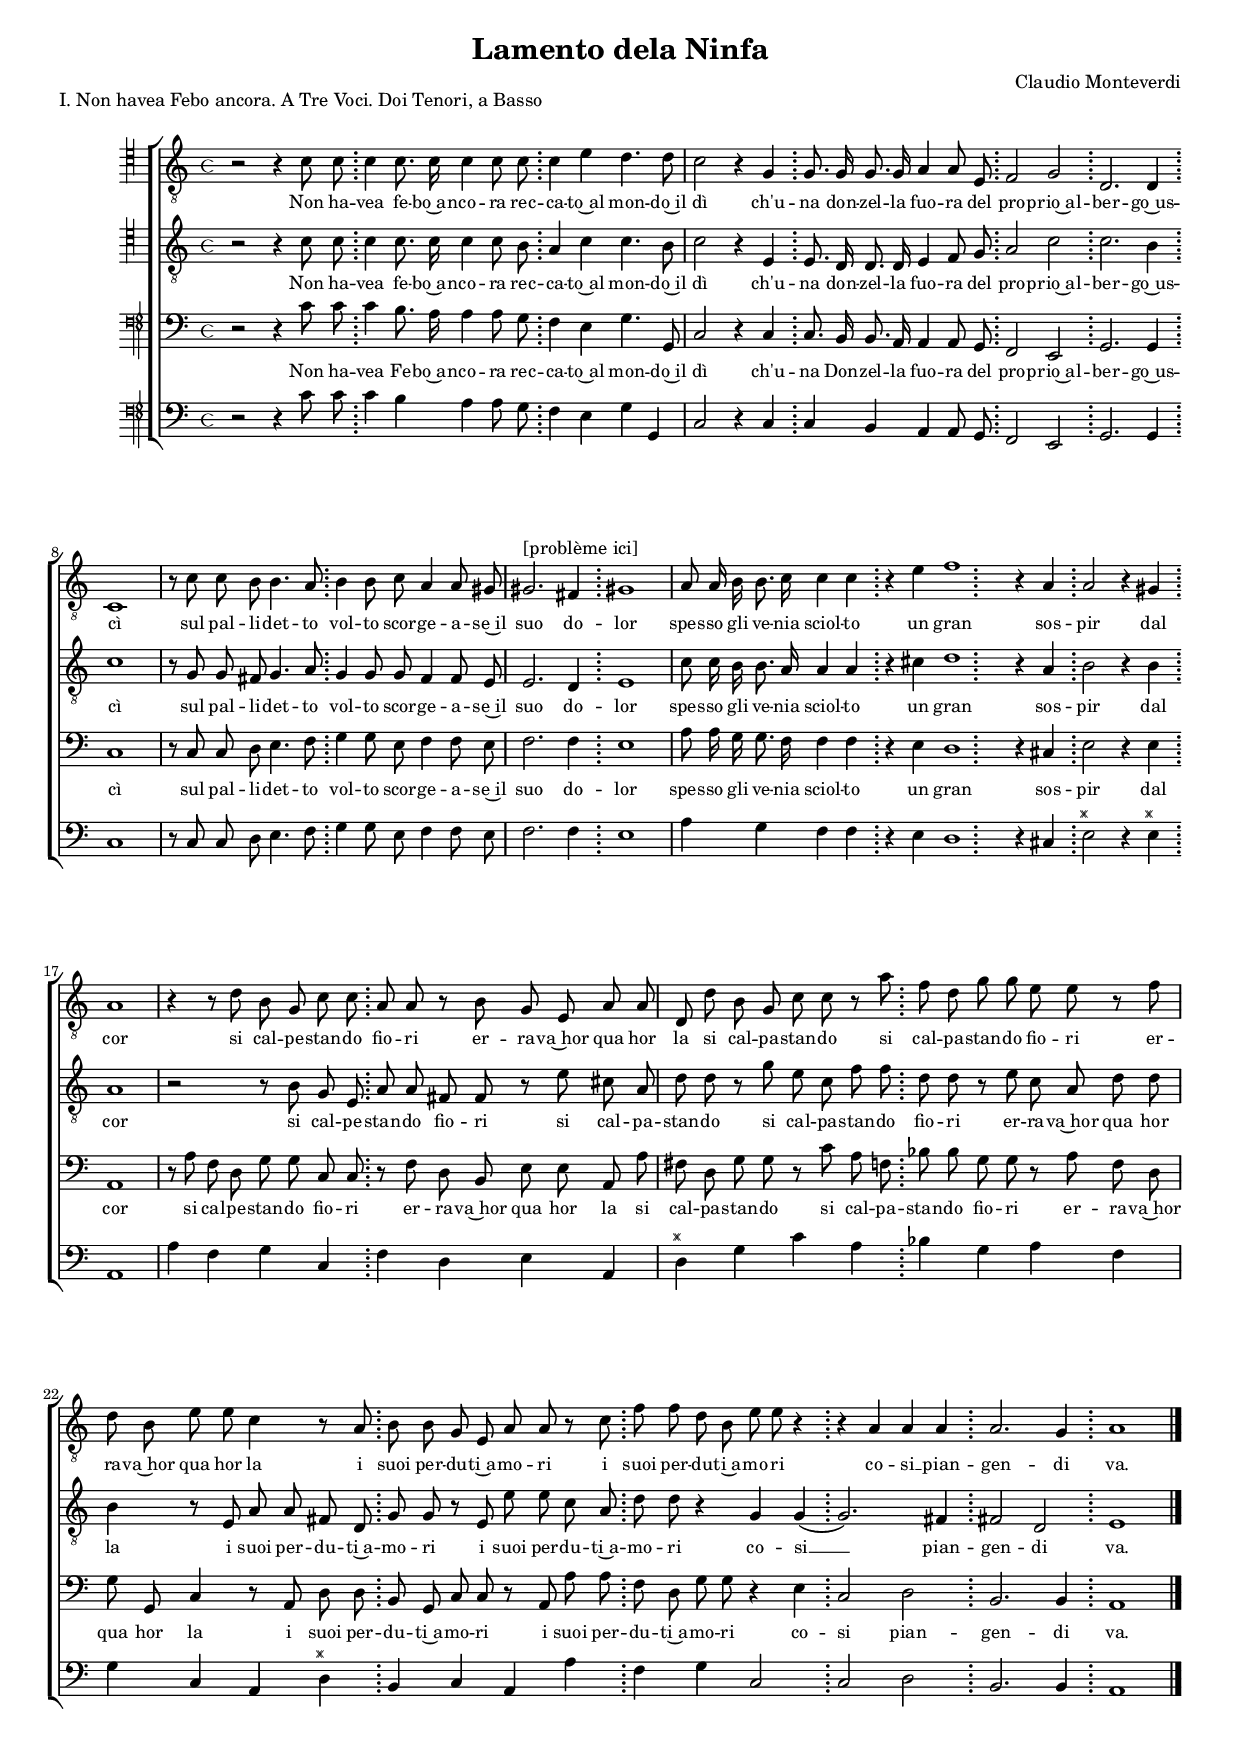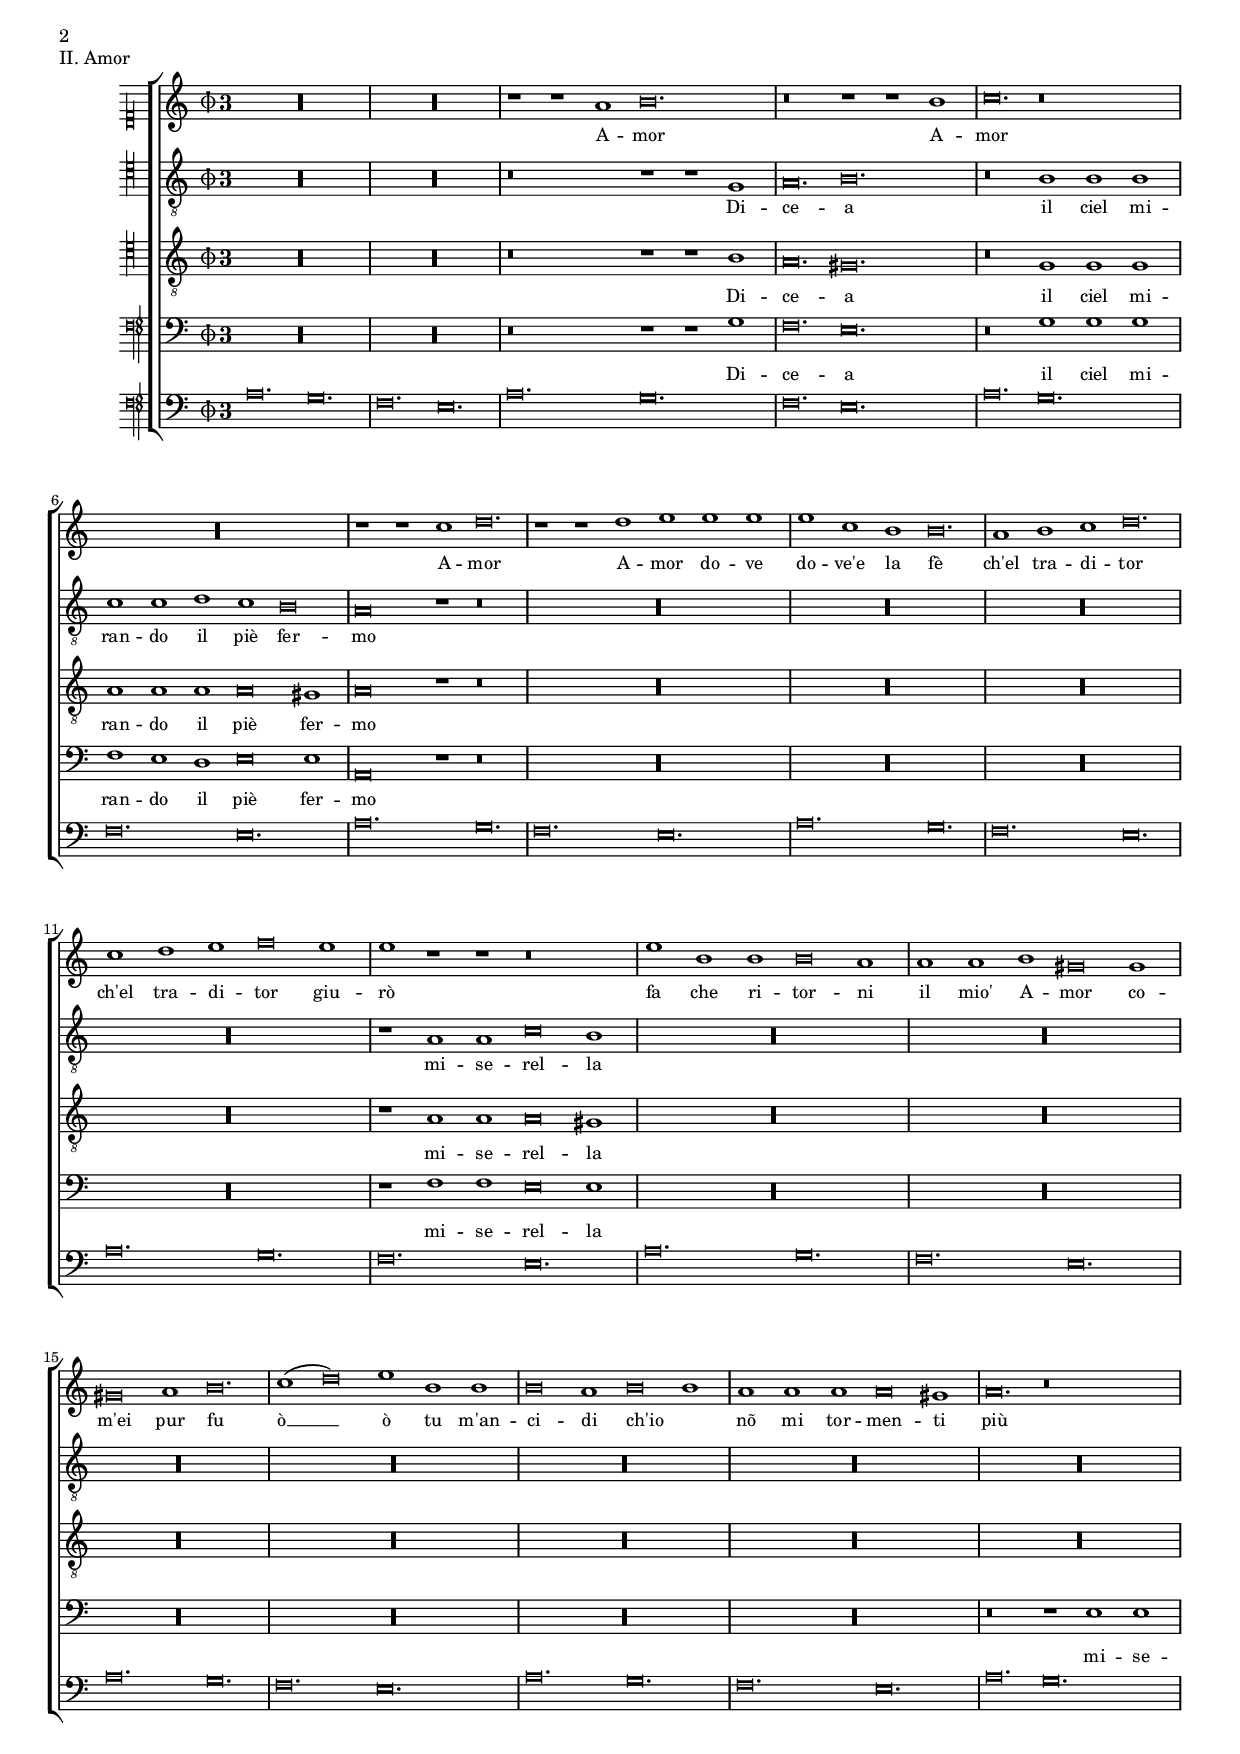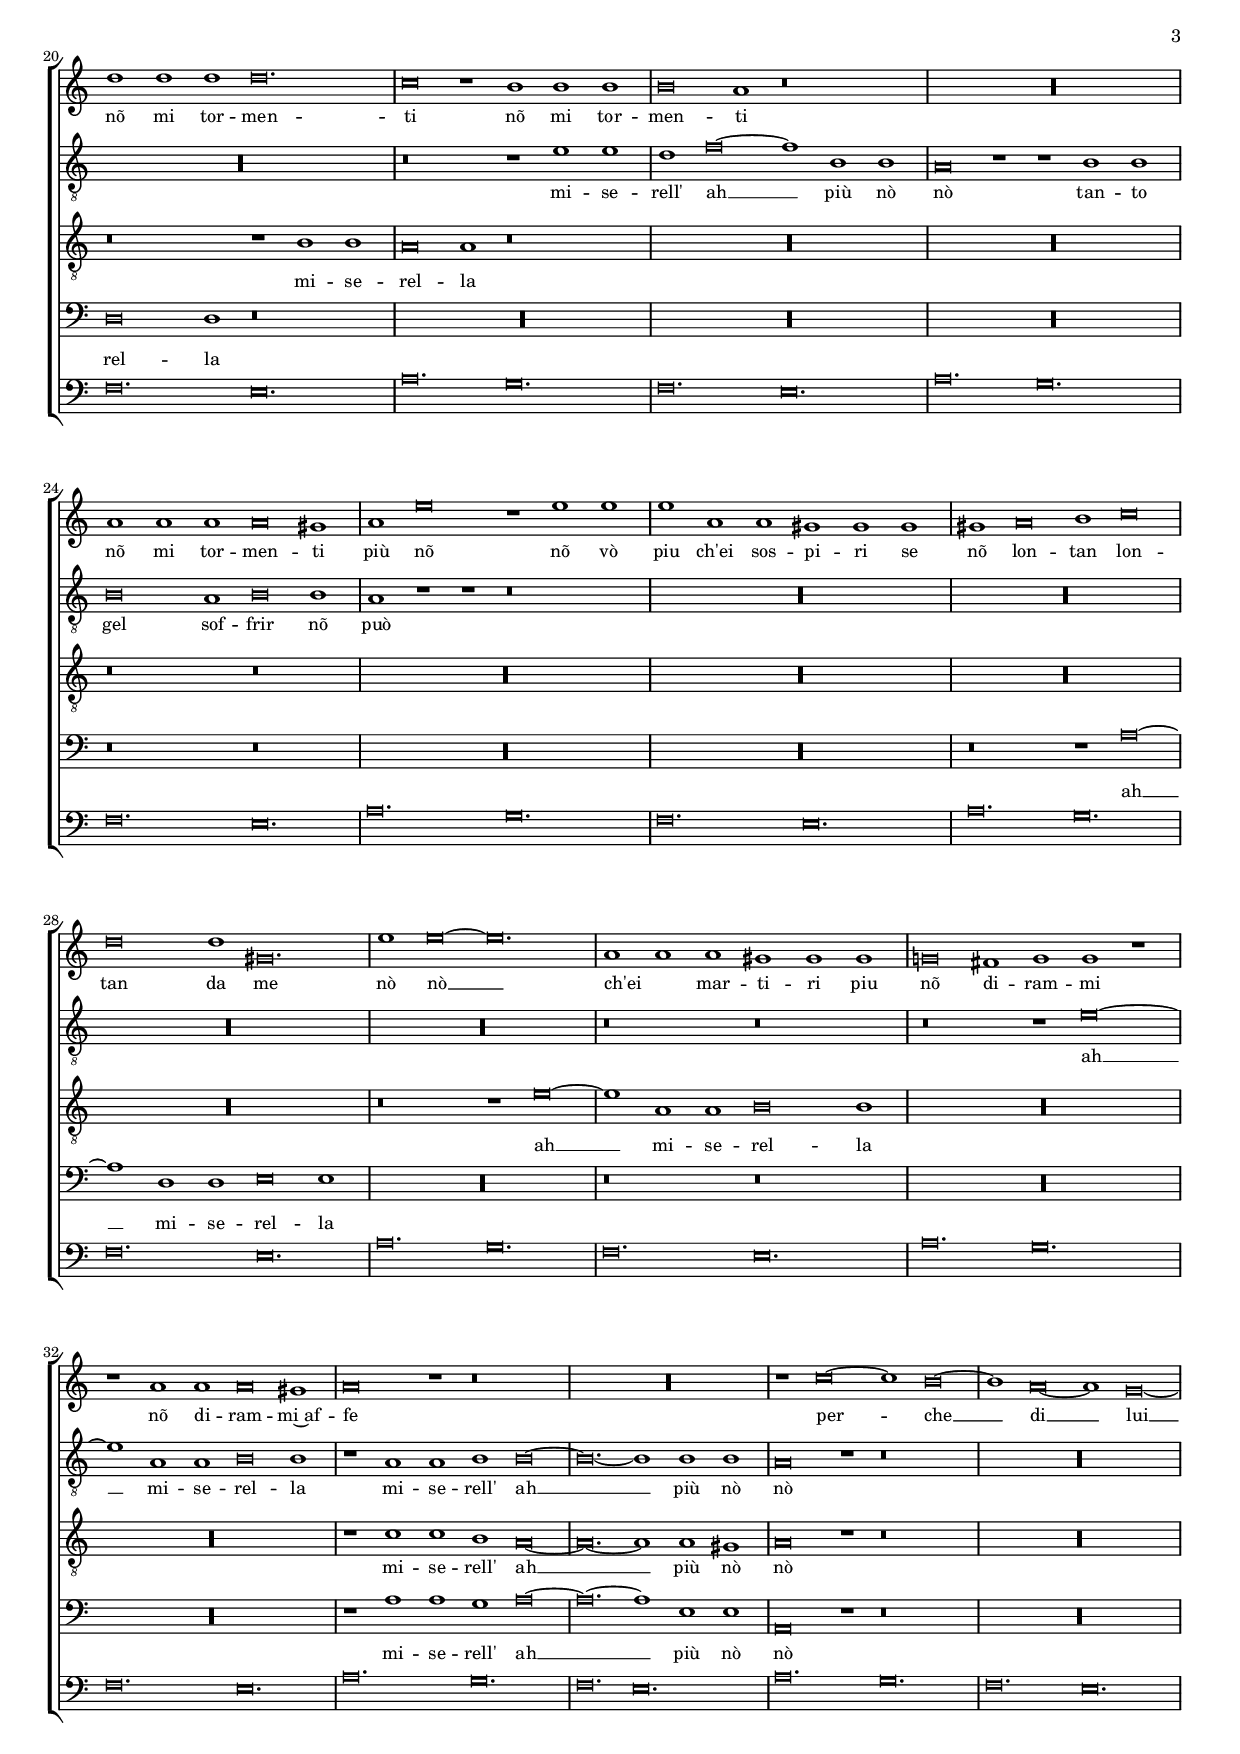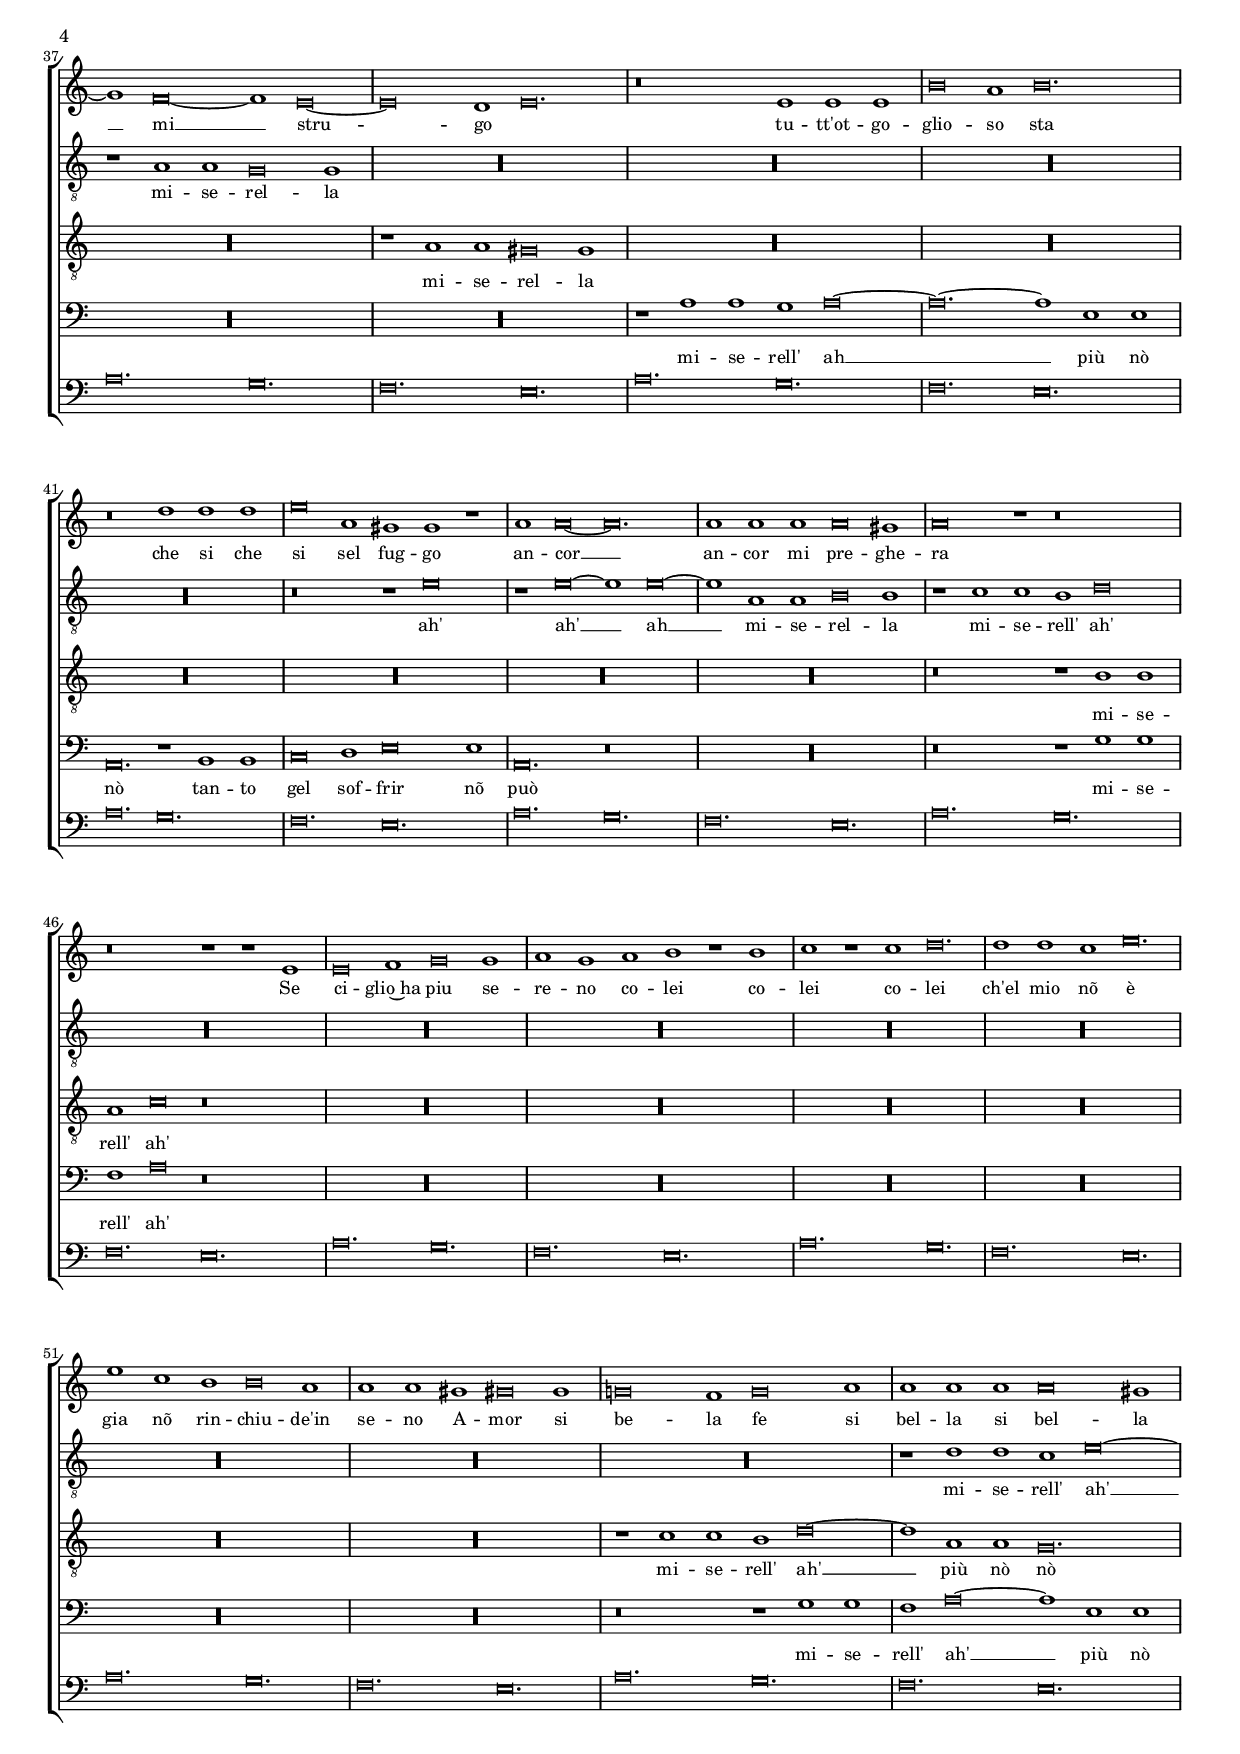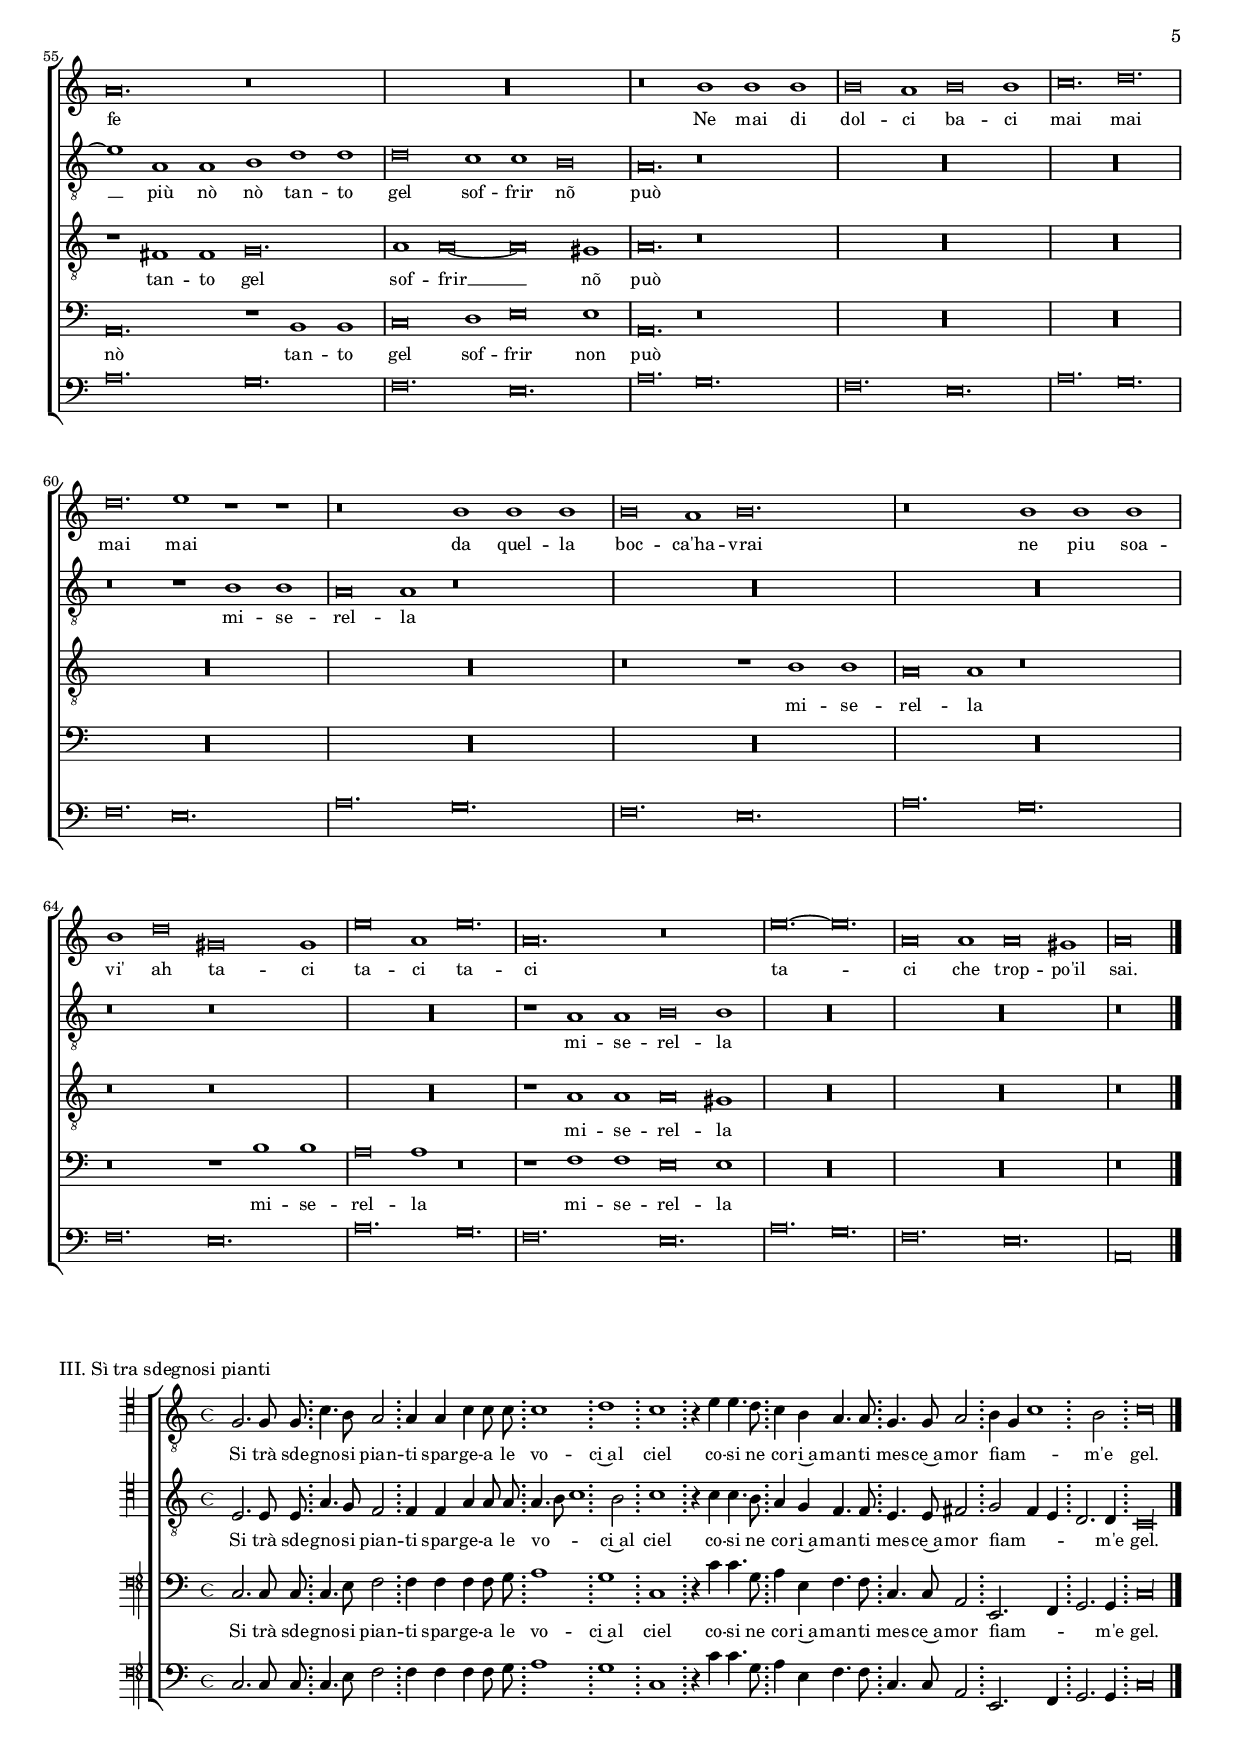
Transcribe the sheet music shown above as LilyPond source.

#(ly:set-option 'urtext #f)
\layout { indent = 17\mm incipit-width = #7 }
#(set-global-staff-size 16)
\include "italiano.ly"

#(ly:set-option 'ancient-alteration (eqv? #t (ly:get-option 'urtext)))
#(ly:set-option 'ancient-style (eqv? #t (ly:get-option 'urtext)))
#(ly:set-option 'non-incipit (eqv? #t (ly:get-option 'urtext)))

\include "../../common/clef-key.ily"
\include "../../common/alterations.ily"

urtext =
#(define-music-function (parser location music) (ly:music?)
   (if (eqv? #t (ly:get-option 'urtext))
       music
       (make-music 'Music 'void #t)))

modified =
#(define-music-function (parser location music) (ly:music?)
   (if (eqv? #t (ly:get-option 'urtext))
       (make-music 'Music 'void #t)
       music))

ligature =
 #(define-music-function (parser location music) (ly:music?)
    (if (eqv? #t (ly:get-option 'urtext))
        #{ \override NoteHead #'style = #'blackpetrucci
           $music
           \revert NoteHead #'style #}
        music))

doubleBreve = {
  \once\override NoteHead #'stencil = 
  #(lambda (grob)
     (grob-interpret-markup
      grob
      (markup #:musicglyph "noteheads.sM3ligmensural")))
}

longaUp = {
  \once\override NoteHead #'stencil = 
  #(lambda (grob)
     (grob-interpret-markup
      grob
      (markup #:musicglyph "noteheads.uM2mensural")))
}

sharpMensural = \markup\musicglyph #"accidentals.mensural1"

markBegin =
#(define-music-function (parser location direction mark) (number? markup?)
   #{ 
  \once \override Score . RehearsalMark #'break-visibility = #end-of-line-invisible
  \once \override Score . RehearsalMark #'direction = $direction
  \once \override Score . RehearsalMark #'self-alignment-X = #LEFT
  \once \override Score . RehearsalMark #'font-size = #1
  \mark $mark #})

\layout {
  \context {
    \Voice
    autoBeaming = ##f
  }
  \context {
    \Lyrics
    \override LyricText #'font-size = #0
  }
}


Icontinuo = {
  \clef "petrucci-f4/bass"
  r2 r4 do'8 do' do'4 si la la8 sol fa4 mi sol sol,
  do2 r4 do do si, la, la,8 sol, fa,2 mi,
  sol,2. sol,4 do1
  r8 do do re mi4. fa8 sol4 sol8 mi fa4 fa8 mi
  fa2. fa4 mi1
  la4 sol fa fa
  r4 mi re1 r4 dod mi2^\sharpMensural r4 mi^\sharpMensural la,1
  la4 fa sol do fa re mi la,
  re^\sharpMensural sol do' la sib sol la fa
  sol do la, re^\sharpMensural
  si, do la, la fa sol do2 do re si,2. si,4 la,1
}

ItenoreSecondo = {
  \clef "petrucci-c4/G_8"
  r2 r4 do'8 do' do'4 do'8. do'16 do'4 do'8 si la4 do' do'4. si8
  do'2 r4 mi mi8. re16 re8. re16 mi4 fa8 sol la2 do' do'2. si4
  do'1 r8 sol sol fad sol4. la8 sol4 sol8 sol fa4 fa8 mi mi2. re4 mi1 do'8 do'16 si si8. la16
  la4 la r dod' re'1 r4 la si2 r4 si la1 | r2 r8 si sol mi | la la fad fad
  r8 mi' dod' la | re' re' r sol' mi' do' fa' fa' | re' re' r mi' do' la re' re'
  si4 r8 mi la la fad re sol sol r mi mi' mi' do' la | re' re' r4
  sol sol( sol2.) fad4 fad2 re mi1
}

ItenoreSecondoText = \lyricmode {
  Non ha -- vea fe -- bo~an -- co -- ra
  rec -- ca -- to~al mon -- do~il dì
  ch'u -- na don -- zel -- la fuo -- ra
  del pro -- prio~al -- ber -- go~us -- cì

  sul pal -- li -- det -- to vol -- to
  scor -- ge -- a -- se~il suo do -- lor
  spes -- so gli ve -- nia sciol -- to
  un gran sos -- pir dal cor

  si cal -- pe -- stan -- do fio -- ri
  si cal -- pa -- stan -- do
  si cal -- pa -- stan -- do fio -- ri
  er -- ra -- va~hor qua hor la
  i suoi per -- du -- ti~a -- mo -- ri
  i suoi per -- du -- ti~a -- mo -- ri
  co -- si __ pian -- gen -- di va.
}

ItenorePrimo = {
  \clef "petrucci-c4/G_8"
  r2 r4 do'8 do' do'4 do'8. do'16 do'4 do'8 do' do'4 mi'
  re'4. re'8 do'2 r4 sol sol8. sol16 sol8. sol16 la4 la8 mi fa2
  sol2 re2. re4 do1 r8 do' do' si si4. la8 si4 si8 do' la4 la8 sold sold2.^"[problème ici]" fad4
  sold1 la8 la16 si si8. do'16 do'4 do' r mi' fa'1 r4 la la2 r4 sold la1 r4 r8 re'
  si sol do' do' | la8 la r si sol mi la la re re' si sol do' do' r la'
  fa' re' sol' sol' mi' mi' r fa' | re' si mi' mi' do'4 r8 la si si sol mi
  la la r do' | fa' fa' re' si mi' mi' r4 | r la la la la2. sol4 la1 |
}

ItenorePrimoText = \lyricmode {
  Non ha -- vea fe -- bo~an -- co -- ra
  rec -- ca -- to~al mon -- do~il dì
  ch'u -- na don -- zel -- la fuo -- ra
  del pro -- prio~al -- ber -- go~us -- cì

  sul pal -- li -- det -- to vol -- to
  scor -- ge -- a -- se~il suo do -- lor
  spes -- so gli ve -- nia sciol -- to
  un gran sos -- pir dal cor

  si cal -- pe -- stan -- do fio -- ri
  er -- ra -- va~hor qua hor la
  si cal -- pa -- stan -- do
  si cal -- pa -- stan -- do fio -- ri
  er -- ra -- va~hor qua hor la
  i suoi per -- du -- ti~a -- mo -- ri
  i suoi per -- du -- ti~a -- mo -- ri
  co -- si __ pian -- gen -- di va.
}

IbassoPrimo = {
  \clef "petrucci-f4/bass"
  r2 r4 do'8 do' do'4 si8. la16 la4 la8 sol fa4 mi
  sol4. sol,8 do2 r4 do do8. si,16 si,8. la,16 la,4 la,8 sol,
  fa,2 mi, sol,2. sol,4 do1 r8 do do re mi4. fa8 sol4 sol8 mi fa4 fa8 mi fa2. fa4
  mi1 la8 la16 sol sol8. fa16 fa4 fa r mi re1 r4 dod mi2 r4 mi la,1 | r8 la fa re
  sol sol do do | r8 fa re si, mi mi la, la fad re sol sol
  r8 do' la \urtext\once\set suggestAccidentals = ##t fa | sib sib sol sol r la fa re | sol sol, do4
  r8 la, re re | si, sol, do do r la, la la | fa re sol sol r4 mi
  do2 re si,2. si,4 la,1 |
}

IbassoPrimoText = \lyricmode {
  Non ha -- vea Fe -- bo~an -- co -- ra
  rec -- ca -- to~al mon -- do~il dì
  ch'u -- na Don -- zel -- la fuo -- ra
  del pro -- prio~al -- ber -- go~us -- cì

  sul pal -- li -- det -- to vol -- to
  scor -- ge -- a -- se~il suo do -- lor
  spes -- so gli ve -- nia sciol -- to
  un gran sos -- pir dal cor

  si cal -- pe -- stan -- do fio -- ri
  er -- ra -- va~hor qua hor la
  si cal -- pa -- stan -- do
  si cal -- pa -- stan -- do fio -- ri
  er -- ra -- va~hor qua hor la
  i suoi per -- du -- ti~a -- mo -- ri
  i suoi per -- du -- ti~a -- mo -- ri
  co -- si pian -- gen -- di va.
}

%{
Non havea Febo ancora
recato al mondo il dì,
ch’una donzella fuora
del proprio albergo uscì.

Sul pallidetto volto,
scorgeasi il suo dolor,
spesso gli venia sciolto
un gran sospir dal cor.

Sì calpestando fiori,
errava hor qua, hor là,
i suoi perduti amori
così piangendo va.
%}

IIglobal = {
  \staffStart
  \once\override Staff.TimeSignature #'stencil =
  #(lambda (grob)
     (grob-interpret-markup
      grob
      (markup #:vcenter #:musicglyph "timesig.mensural34" #:vcenter #:musicglyph "three")))
  \time 6/1
  \set Score.tempoWholesPerMinute = #(ly:make-moment 160 1 0 1)
  \tag #'full s\longa.*2
  s\longa.*66 s\breve. \bar "|."
}

IIcanto = {
  \clef "petrucci-c1/treble"
  \tag #'full { R\longa*3/2 | R | }
  r1 r la' si'\breve. |
  r\breve*3/2 r1 r si' |
  do''\breve. r\breve*3/2 |
  %%
  R\longa*3/2 |
  r1 r do'' re''\breve. |
  r1 r re'' mi'' mi'' mi'' |
  mi'' do'' si' si'\breve. |
  la'1 si' do'' re''\breve. |
  do''1 re'' mi'' fa''\breve mi''1 |
  %
  mi'' r r r\breve*3/2 |
  mi''1 si' si' si'\breve la'1 |
  la' la' si' sold'\breve sold'1 |
  sold'\breve la'1 si'\breve. |
  \ligature { do''1( re''\breve) } mi''1 si' si' |
  si'\breve la'1 si'\breve\melisma si'1\melismaEnd |
  %%
  la'1 la' la' la'\breve sold'1 |
  la'\breve. r\breve*3/2 |
  re''1 re'' re'' re''\breve. |
  do''\breve r1 si'1 si' si' |
  si'\breve la'1 r\breve*3/2 |
  R\longa*3/2 |
  la'1 la' la'
  %%
  la'\breve sold'1 |
  \ligature { la'1 mi''\breve } r1 mi''1 mi'' |
  mi'' la' la' sold' sold' sold' |
  \ligature { sold' la'\breve si'1 do''\breve } |
  re'' re''1 sold'\breve. |
  \ligature { mi''1 mi''\breve~ } mi''\breve. |
  la'1 la' la'
  %%
  sold' sold' sold' |
  sol'!\breve fad'1 sol' sol' r |
  r la' la' la'\breve sold'1 |
  la'\breve r1 r\breve*3/2 |
  R\longa*3/2 |
  \ligature {
    r1 do''\breve~ do''1 si'\breve~ |
    si'1 la'\breve~ la'1 sol'\breve~ |
    sol'1 fa'\breve~ fa'1 mi'\breve~ |
    mi' re'1\melisma
  } mi'\breve.\melismaEnd |
  r\breve*3/2 mi'1 mi' mi' |
  si'\breve la'1 si'\breve. |
  r\breve*3/2 re''1 re'' re'' |
  mi''\breve la'1 sold' sold' r |
  \ligature { la' la'\breve~ } la'\breve. |
  %%
  la'1 la' la' la'\breve sold'1 |
  la'\breve r1 r\breve*3/2 |
  r r1 r mi' |
  mi'\breve fa'1 sol'\breve sol'1 |
  la' sol' la' si' r si' |
  do'' r do'' re''\breve. |
  re''1 re'' do'' mi''\breve. |
  %
  mi''1 do'' si' si'\breve la'1 |
  la' la' sold' sold'!\breve sold'1 |
  sol'!\breve fa'1 sol'\breve la'1 |
  la' la' la' la'\breve sold'1 |
  la'\breve. r\breve*3/2 |
  R\longa*3/2 |
  %%
  r\breve*3/2 si'1 si' si' |
  si'\breve la'1 si'\breve si'1 |
  do''\breve. re'' |
  re'' mi''1 r r |
  r\breve*3/2 si'1 si' si' |
  si'\breve la'1 si'\breve. |
  r\breve*3/2 si'1 si' si' |
  si' re''\breve
  %
  sold'\breve sold'1 |
  mi''\breve la'1 mi''\breve. |
  la' r\breve*3/2 |
  mi''\breve.~ mi'' |
  la'\breve la'1 la'\breve sold'1 |
  \urtext\doubleBreve la'\breve*3/2
}

IItenorePrimo = {
  \clef "petrucci-c4/G_8"
  \tag #'full { R\longa*3/2 | R | }
  r\breve*3/2 r1 r sol |
  la\breve. si |
  r\breve*3/2 si1 si si |
  %%
  do'1 do' re' \ligature { do' si\breve } |
  la\breve r1 r\breve*3/2 |
  R\longa*3/2 R R R |
  r1 la la do'\breve si1 |
  R\longa*3/2 R R R R |
  %%
  R R R |
  r\breve*3/2 r1 mi' mi' |
  \ligature { re' fa'\breve~ } fa'1 si si |
  la\breve r1 r1 si si |
  si\breve la1
  %
  si\breve si1 |
  la r r r\breve*3/2 |
  R\longa*3/2 R R R |
  r\breve*3/2 r |
  %%
  r r1 mi'\breve~ |
  mi'1 la la si\breve si1 |
  r la la \ligature { si si\breve~ } |
  si\breve.~ si1 si si |
  la\breve r1 r\breve*3/2 |
  R\longa*3/2 |
  %
  r1 la la sol\breve sol1 |
  R\longa*3/2 R R R |
  r\breve*3/2 r1 \ligature { mi'\breve |
    r1 mi'\breve~ mi'1 mi'\breve~ } |
  %%
  mi'1 la la si\breve si1 |
  r do' do' \ligature { si re'\breve } |
  R\longa*3/2 R R R R |
  %
  R R R |
  r1 re' re' \ligature { do' mi'\breve~ } |
  mi'1 la la si re' re' |
  re'\breve do'1 \ligature { do' si\breve } |
  %%
  la\breve. r\breve*3/2 |
  R\longa*3/2 R |
  r\breve*3/2 r1 si si |
  la\breve la1 r\breve*3/2 |
  R\longa*3/2 R |
  r\breve*3/2
  %
  r\breve*3/2 |
  R\longa*3/2 |
  r1 la la si\breve si1 |
  R\longa*3/2 |
  R |
  r\breve*3/2
}

IItenoreSecondo = {
  \clef "petrucci-c4/G_8"
  \tag #'full { R\longa*3/2 R | }
  r\breve*3/2 r1 r si |
  la\breve. sold |
  r\breve*3/2 sol1 sol sol |
  %%
  la la la la\breve sold1 |
  la\breve r1 r\breve*3/2 |
  R\longa*3/2 R R R |
  %
  r1 la la la\breve sold1 |
  R\longa*3/2 R R R R |
  %%
  R R |
  r\breve*3/2 r1 si si |
  la\breve la1 r\breve*3/2 |
  R\longa*3/2 R |
  r\breve*3/2
  %
  r\breve*3/2 |
  R\longa*3/2 R R R |
  r\breve*3/2 r1 mi'\breve~ |
  mi'1 la la
  %%
  si\breve si1 |
  R\longa*3/2 R |
  r1 do' do' \ligature { si la\breve~ } |
  la\breve.~ la1 la sold |
  la\breve r1 r\breve*3/2 |
  R\longa*3/2 |
  %
  R |
  r1 la la sold\breve sold1 |
  R\longa*3/2 R R R R |
  %%
  R |
  r\breve*3/2 r1 si si |
  \ligature { la do'\breve } r\breve*3/2 |
  R\longa*3/2 R R R |
  %
  R R |
  r1 do' do' \ligature { si re'\breve~ } |
  re'1 la la sol\breve. |
  r1 fad fad sol\breve. |
  \ligature { la1 la\breve~ } la sold1 |
  %%
  la\breve. r\breve*3/2 |
  R\longa*3/2 R R R |
  r\breve*3/2 r1 si si |
  la\breve la1 r\breve*3/2 |
  r
  %
  r |
  R\longa*3/2 |
  r1 la la la\breve sold1 |
  R\longa*3/2 R r\breve*3/2
}

IIbassoPrimo = {
  \clef "petrucci-f4/bass"
  \tag #'full { R\longa*3/2 R | }
  r\breve*3/2 r1 r sol |
  fa\breve. mi |
  r\breve*3/2 sol1 sol sol |
  %%
  fa1 mi re mi\breve mi1 |
  la,\breve r1 r\breve*3/2 |
  R\longa*3/2 R R R |
  %
  r1 fa fa mi\breve mi1 |
  R\longa*3/2 R R R R |
  %%
  R |
  r\breve*3/2 r1 mi mi |
  re\breve re1 r\breve*3/2 |
  R\longa*3/2 R R |
  r\breve*3/2
  %
  r\breve*3/2 |
  R\longa*3/2 R |
  r\breve*3/2 r1 la\breve~ |
  la1 re re mi\breve mi1 |
  R\longa*3/2 |
  r\breve*3/2
  %%
  r |
  R\longa*3/2 R |
  r1 la la \ligature { sol la\breve~ } |
  la\breve.~ la1 mi mi |
  la,\breve r1 r\breve*3/2 |
  R\longa*3/2 |
  %
  R R |
  r1 la la \ligature { sol la\breve~ } |
  la\breve.~ la1 mi mi |
  la,\breve. r1 si, si, |
  do\breve re1 mi\breve mi1 |
  la,\breve. r\breve*3/2 |
  %%
  R\longa*3/2 |
  r\breve*3/2 r1 sol sol |
  \ligature { fa la\breve } r\breve*3/2 |
  R\longa*3/2 R R R |
  %
  R R |
  r\breve*3/2 r1 sol sol |
  \ligature { fa la\breve~ } la1 mi mi |
  la,\breve. r1 si, si, |
  do\breve re1 mi\breve mi1 |
  %%
  la,\breve. r\breve*3/2 |
  R\longa*3/2 R R R R R |
  r\breve*3/2
  %
  r1 si si |
  la\breve la1 r\breve*3/2 |
  r1 fa fa mi\breve mi1 |
  R\longa*3/2 R |
  r\breve*3/2
}

IIbassoContinuo = {
  \clef "petrucci-f4/bass"
  \tag #'full { la\breve. sol | fa mi | }
  \repeat unfold 33 { la\breve. sol | fa mi | }
  \doubleBreve la,\breve*3/2
}

IIcantoText = \lyricmode {
  A -- mor A -- mor A -- mor A -- mor
  do -- ve do -- ve'e la fè
  ch'el tra -- di -- tor
  ch'el tra -- di -- tor giu -- rò

  fa che ri -- tor -- ni il mio'
  A -- mor co -- m'ei pur fu
  ò __ ò tu m'an -- ci -- di ch'io
  nõ mi tor -- men -- ti più
  nõ mi tor -- men -- ti
  nõ mi tor -- men -- ti
  nõ mi tor -- men -- ti più

  nõ nõ vò piu ch'ei sos -- pi -- ri
  se nõ lon -- tan lon -- tan da me
  nò nò __ ch'ei _ mar -- ti -- ri
  piu nõ di -- ram -- mi nõ di -- ram -- mi~af -- fe

  per -- che __ di __ lui  __ mi __ stru -- go
  tu -- tt'ot -- go -- glio -- so sta
  che si che si sel fug -- go
  an -- cor __ an -- cor mi pre -- ghe -- ra

  Se ci -- glio~ha piu se -- re -- no co -- lei co -- lei co -- lei
  ch'el mio nõ è
  gia nõ rin -- chiu -- de'in se -- no
  A -- mor si be -- la fe si bel -- la si bel -- la fe

  Ne mai di dol -- ci ba -- ci mai mai mai mai
  da quel -- la boc -- ca'ha -- vrai
  ne piu soa -- vi' ah ta -- ci ta -- ci ta -- ci
  ta -- ci che trop -- po'il sai.
}

IItenorePrimoText = \lyricmode {
  Di -- ce -- a il ciel
  mi -- ran -- do il piè fer -- mo

  mi -- se -- rel -- la
  
  mi -- se -- rell' ah __ più nò nò
  tan -- to gel sof -- frir nõ può

  ah __ mi -- se -- rel -- la
  mi -- se -- rell' ah __ più nò nò
  
  mi -- se -- rel -- la
  
  ah' ah' __ ah __ mi -- se -- rel -- la
  mi -- se -- rell' ah'

  mi -- se -- rell' ah' __ più nò nò
  tan -- to gel sof -- frir nõ può

  mi -- se -- rel -- la
  mi -- se -- rel -- la
}

IItenoreSecondoText = \lyricmode {
  Di -- ce -- a il ciel
  mi -- ran -- do il piè fer -- mo

  mi -- se -- rel -- la

  mi -- se -- rel -- la
  
  ah __ mi -- se -- rel -- la

  mi -- se -- rell' ah __ più nò nò

  mi -- se -- rel -- la
  
  mi -- se -- rell' ah'

  mi -- se -- rell' ah' __ più nò nò
  tan -- to gel sof -- frir __ nõ può
  mi -- se -- rel -- la
  mi -- se -- rel -- la
}

IIbassoPrimoText = \lyricmode {
  Di -- ce -- a il ciel
  mi -- ran -- do il piè fer -- mo

  mi -- se -- rel -- la

  mi -- se -- rel -- la
  
  ah __ mi -- se -- rel -- la

  mi -- se -- rell' ah __ più nò nò
  mi -- se -- rell' ah __ più nò nò
  tan -- to gel sof -- frir nõ può

  mi -- se -- rell' ah'

  mi -- se -- rell' ah' __ più nò nò
  tan -- to gel sof -- frir non può
  mi -- se -- rel -- la
  mi -- se -- rel -- la
}

IIIbassoContinuo = {
  \clef "petrucci-f4/bass"
  do2. do8 do do4. mi8 fa2 fa4 fa fa fa8 sol la1 sol do
  r4 do' do'4. sol8 la4 mi fa4. fa8 do4. do8 la,2
  mi,2. fa,4 sol,2. sol,4 do\longa*1/4
}

IIItenoreSecondo = {
  \clef "petrucci-c4/G_8"
  mi2. mi8 mi la4. sol8 fa2 fa4 fa la la8 la la4.\melisma si8 do'1\melismaEnd si2 do'1
  r4 do' do'4. si8 la4 sol fa4. fa8 mi4. mi8 fad2 sol\melisma fa4 mi re2.\melismaEnd re4 \urtext\longaUp do\longa*1/4
}

IIIbassoPrimo = {
  \clef "petrucci-f4/bass"
  do2. do8 do do4. mi8 fa2 fa4 fa
  fa4 fa8 sol la1 sol do r4 do' do'4. sol8 la4 mi fa4. fa8 do4. do8 la,2
  mi,2.\melisma fa,4 sol,2.\melismaEnd sol,4 do\longa*1/4
}

IIItenorePrimo = {
  \clef "petrucci-c4/G_8"
  sol2. sol8 sol do'4. si8 la2 la4 la do' do'8 do' do'1 re' do' r4 mi' mi'4. re'8
  do'4 si la4. la8 sol4. sol8 la2 si4\melisma sol do'1\melismaEnd si2 do'\longa*1/4
}

IIItext = \lyricmode {
  Si trà sde -- gno -- si pian -- ti
  spar -- ge -- a le vo -- ci~al ciel
  co -- si ne co -- ri~a -- man -- ti
  mes -- ce~a -- mor fiam -- m'e gel.
}


\include "../../common/custom-bars.ily"

\paper {
  ragged-last-bottom = ##f
}

\layout {
  \context {
    \Staff
    \override TimeSignature #'style = #'mensural
    \override NoteHead #'style = #'baroque
  }
}

\header {
  title = "Lamento dela Ninfa"
  composer = "Claudio Monteverdi"
}


Iglobal = {
  \staffStart
  \set Score.tempoWholesPerMinute = #(ly:make-moment 28 1 0 1)
  \time 4/4
  s1 \bar ";" s1 \bar ";" s1 \bar "|"
  s1 \bar ";" s1 \bar ";" s1 \bar ";"
  s1 \bar ";" s1 \bar "|"
  s1 \bar ";" s1 \bar "|"
  s1 \bar ";" s1 \bar "|"
  s1 \bar ";"
  s1 \bar ";" s1 \bar ";" s1 \bar ";" s1 \bar "|"
  s1 \bar ";" s1 \bar "|"
  s1 \bar ";" s1 \bar "|"
  s1 \bar ";"
  s1 \bar ";" s1 \bar ";" s1 \bar ";" s1 \bar ";" s1 \bar "|."
}

\score {
  \new ChoirStaff <<
    \new Staff << \Iglobal \ItenorePrimo \addlyrics \ItenorePrimoText >>
    \new Staff << \Iglobal \ItenoreSecondo \addlyrics \ItenoreSecondoText >>
    \new Staff << \Iglobal \IbassoPrimo \addlyrics \IbassoPrimoText >>
    \new Staff << \Iglobal \Icontinuo >>
  >>
  \layout { }
  \header { piece = "I. Non havea Febo ancora. A Tre Voci. Doi Tenori, a Basso" }
  \midi { }
}

\score {
  \new ChoirStaff <<
    \new Staff << \IIglobal \IIcanto \addlyrics \IIcantoText >>
    \new Staff << \IIglobal \IItenorePrimo \addlyrics \IItenorePrimoText >>
    \new Staff << \IIglobal \IItenoreSecondo \addlyrics \IItenoreSecondoText >>
    \new Staff << \IIglobal \IIbassoPrimo \addlyrics \IIbassoPrimoText >>
    \new Staff << \IIglobal \IIbassoContinuo >>
  >>
  \layout { }
  \header { piece = "II. Amor" }
  \midi { }
}

IIIglobal = {
  \staffStart
  \set Score.tempoWholesPerMinute = #(ly:make-moment 20 1 0 1)
  \time 4/4
  \repeat unfold 11 { s1 \bar ";" }
  s1 \bar "|."
}

\score {
  \new ChoirStaff <<
    \new Staff << \IIIglobal \IIItenorePrimo \addlyrics \IIItext >>
    \new Staff << \IIIglobal \IIItenoreSecondo \addlyrics \IIItext >>
    \new Staff << \IIIglobal \IIIbassoPrimo \addlyrics \IIItext >>
    \new Staff << \IIIglobal \IIIbassoContinuo >>
  >>
  \layout { }
  \header { piece = "III. Sì tra sdegnosi pianti" }
  \midi { }
}
